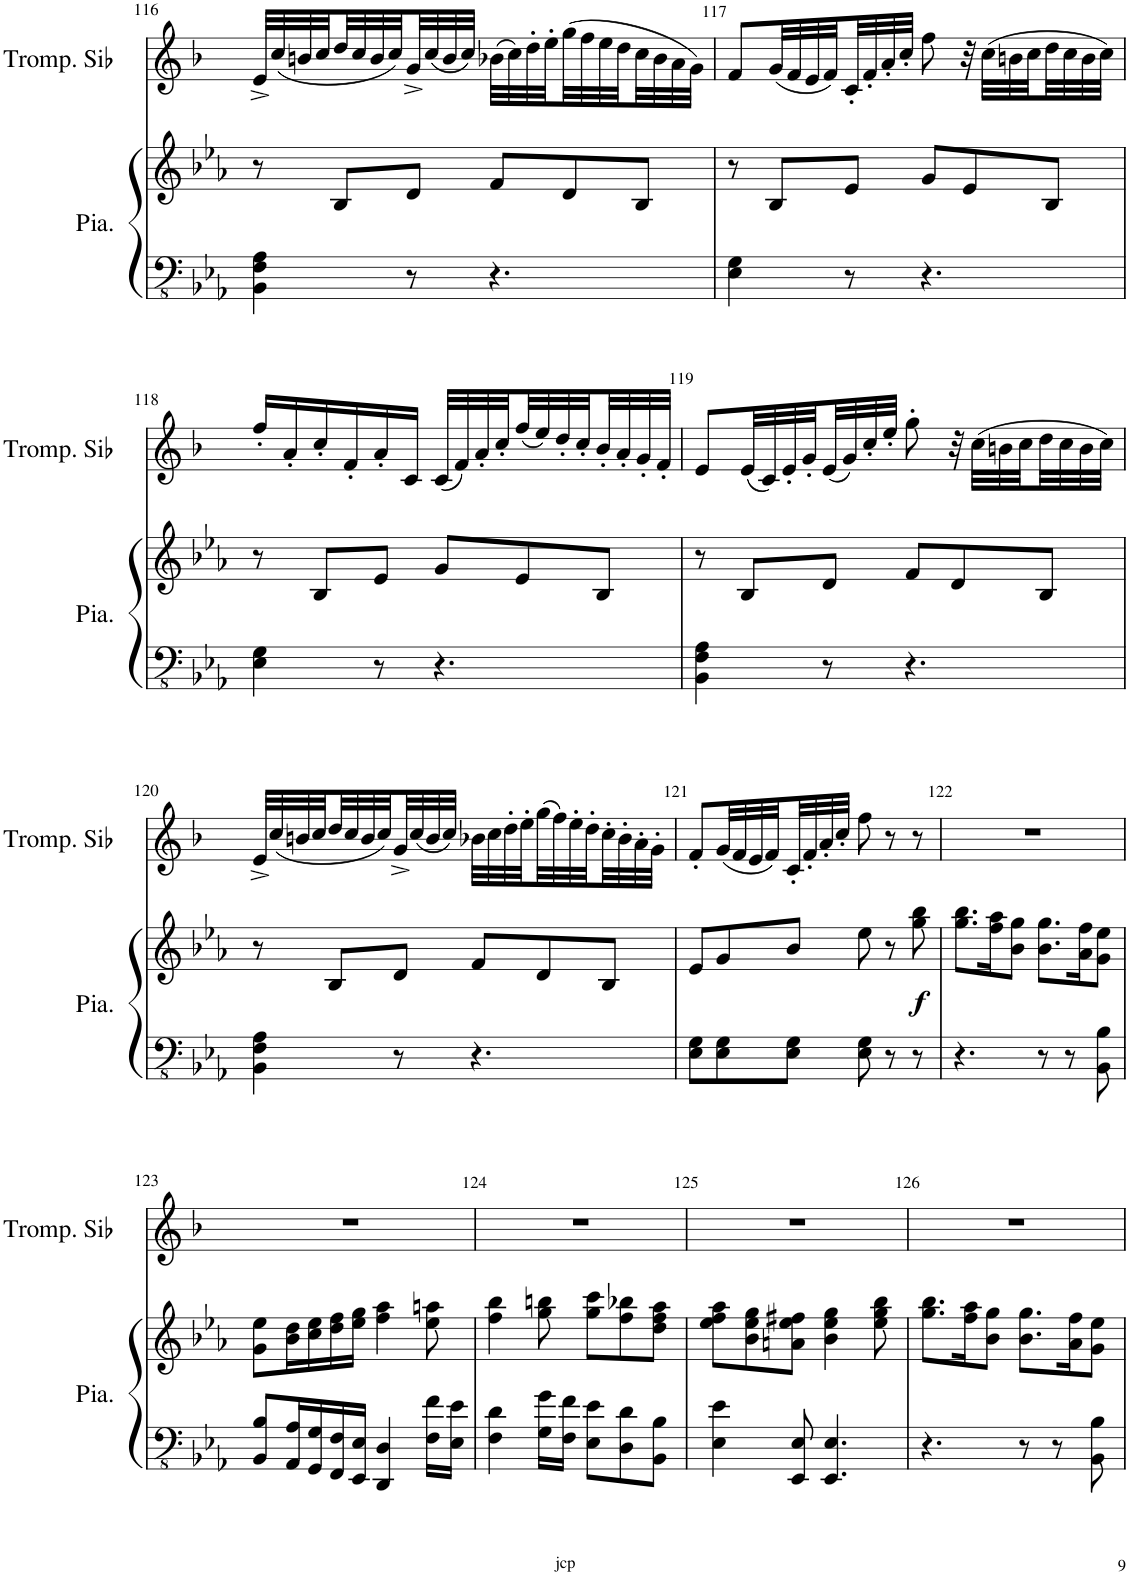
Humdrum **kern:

**kern	**kern	**dynam	**kern
*part2	*part2	*part2	*part1
*staff3	*staff2	*staff2/3	*staff1
*I"Piano	*	*	*I"Trompette en Sib
*I'Pia.	*	*	*I'Tromp. Sib
!!LO:PB:g=z
*clefFv4	*clefG2	*	*clefG2
*	*	*	*Trd1c2
*k[b-e-a-]	*k[b-e-a-]	*	*k[b-]
*M6/8	*M6/8	*	*M6/8
=116	=116	=116	=116
4BBB-\ 4FF\ 4AA-\	8r	.	32e^/LLL
.	.	.	(32cc/
.	.	.	32bn/
.	.	.	32cc/
.	8B-/L	.	32dd/
.	.	.	32cc/
.	.	.	32b/
.	.	.	32cc/)
8r	8d/J	.	32g^/
.	.	.	(32cc/
.	.	.	32b/
.	.	.	32cc/JJJ)
4.r	8f/L	.	(32b-X\LLL
.	.	.	32cc\)
.	.	.	32dd'\
.	.	.	32ee'\
.	8d/	.	(32gg\
.	.	.	32ff\
.	.	.	32ee\
.	.	.	32dd\
.	8B-/J	.	32cc\
.	.	.	32b-\
.	.	.	32a\
.	.	.	32g\JJJ)
=117	=117	=117	=117
4EE-\ 4GG\	8r	.	8f/L
.	8B-/L	.	(32g/LL
.	.	.	32f/
.	.	.	32e/
.	.	.	32f/)
8r	8e-/J	.	32c'/
.	.	.	32f'/
.	.	.	32a'/
.	.	.	32cc'/JJJ
4.r	8g/L	.	8ff\
.	8e-/	.	32r
.	.	.	(32cc\LLL
.	.	.	32bn\
.	.	.	32cc\
.	8B-/J	.	32dd\
.	.	.	32cc\
.	.	.	32b\
.	.	.	32cc\JJJ)
!!LO:LB:g=z
=118	=118	=118	=118
4EE-\ 4GG\	8r	.	16ff'/LL
.	.	.	16a'/
.	8B-/L	.	16cc'/
.	.	.	16f'/
8r	8e-/J	.	16a'/
.	.	.	16c/JJ
4.r	8g/L	.	(32c/LLL
.	.	.	32f/)
.	.	.	32a'/
.	.	.	32cc'/
.	8e-/	.	(32ff/
.	.	.	32ee/)
.	.	.	32dd'/
.	.	.	32cc'/
.	8B-/J	.	32b-'/
.	.	.	32a'/
.	.	.	32g'/
.	.	.	32f'/JJJ
=119	=119	=119	=119
4BBB-\ 4FF\ 4AA-\	8r	.	8e/L
.	8B-/L	.	(32e/LL
.	.	.	32c/)
.	.	.	32e'/
.	.	.	32g'/
8r	8d/J	.	(32e/
.	.	.	32g/)
.	.	.	32cc'/
.	.	.	32ee'/JJJ
4.r	8f/L	.	8gg'\
.	8d/	.	32r
.	.	.	(32cc\LLL
.	.	.	32bn\
.	.	.	32cc\
.	8B-/J	.	32dd\
.	.	.	32cc\
.	.	.	32b\
.	.	.	32cc\JJJ)
!!LO:LB:g=z
=120	=120	=120	=120
4BBB-\ 4FF\ 4AA-\	8r	.	32e^/LLL
.	.	.	(32cc/
.	.	.	32bn/
.	.	.	32cc/
.	8B-/L	.	32dd/
.	.	.	32cc/
.	.	.	32b/
.	.	.	32cc/)
8r	8d/J	.	32g^/
.	.	.	(32cc/
.	.	.	32b/
.	.	.	32cc/JJJ)
4.r	8f/L	.	32b-X\LLL
.	.	.	32cc\
.	.	.	32dd'\
.	.	.	32ee'\
.	8d/	.	(32gg\
.	.	.	32ff\)
.	.	.	32ee'\
.	.	.	32dd'\
.	8B-/J	.	32cc'\
.	.	.	32b-'\
.	.	.	32a'\
.	.	.	32g'\JJJ
=121	=121	=121	=121
8EE-\ 8GG\L	8e-/L	.	8f'/L
8EE-\ 8GG\	8g/	.	(32g/LL
.	.	.	32f/
.	.	.	32e/
.	.	.	32f/)
8EE-\ 8GG\J	8b-/J	.	32c'/
.	.	.	32f'/
.	.	.	32a'/
.	.	.	32cc'/JJJ
8EE-\ 8GG\	8ee-\	.	8ff\
8r	8r	.	8r
!	!	!LO:DY:b	!
8r	8gg\ 8bb-\	f	8r
=122	=122	=122	=122
4.r	8.gg\ 8.bb-\L	.	2.r
.	16ff\ 16aa-\K	.	.
.	8b-\ 8gg\J	.	.
8r	8.b-\ 8.gg\L	.	.
8r	.	.	.
.	16a-\ 16ff\K	.	.
8BBB-\ 8BB-\	8g\ 8ee-\J	.	.
!!LO:LB:g=z
=123	=123	=123	=123
8BBB-/ 8BB-/L	8g\ 8ee-\L	.	2.r
16AAA-/ 16AA-/L	16b-\ 16dd\L	.	.
16GGG/ 16GG/	16cc\ 16ee-\	.	.
16FFF/ 16FF/	16dd\ 16ff\	.	.
16EEE-/ 16EE-/JJ	16ee-\ 16gg\JJ	.	.
4DDD/ 4DD/	4ff\ 4aa-\	.	.
16FF\ 16F\LL	8ee-\ 8aan\	.	.
16EE-\ 16E-\JJ	.	.	.
=124	=124	=124	=124
4FF\ 4D\	4ff\ 4bb-\	.	2.r
16GG\ 16G\LL	8gg\ 8bbn\	.	.
16FF\ 16F\JJ	.	.	.
8EE-\ 8E-\L	8gg\ 8ccc\L	.	.
8DD\ 8D\	8ff\ 8bb-X\	.	.
8BBB-\ 8BB-\J	8dd\ 8ff\ 8aa-\J	.	.
=125	=125	=125	=125
4EE-\ 4E-\	8ee-\ 8ff\ 8aa-\L	.	2.r
.	8b-\ 8ee-\ 8gg\	.	.
8EEE-/ 8EE-/	8an\ 8ee-\ 8ff#X\J	.	.
4.EEE-/ 4.EE-/	4b-\ 4ee-\ 4gg\	.	.
.	8ee-\ 8gg\ 8bb-\	.	.
=126	=126	=126	=126
4.r	8.gg\ 8.bb-\L	.	2.r
.	16ff\ 16aa-\K	.	.
.	8b-\ 8gg\J	.	.
8r	8.b-\ 8.gg\L	.	.
8r	.	.	.
.	16a-\ 16ff\K	.	.
8BBB-\ 8BB-\	8g\ 8ee-\J	.	.
=	=	=	=
*-	*-	*-	*-
